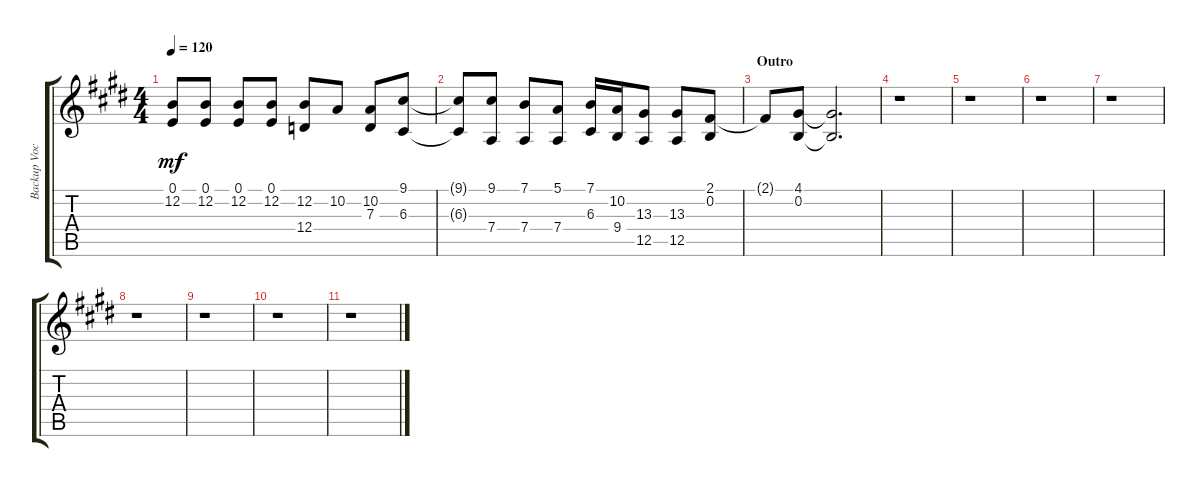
\track ("Backup Vocals" "Backup Voc") {instrument voiceoohs}
\staff {score tabs}
\tuning (E4 B3 G3 D3 A2 E2) {hide}
\ts (4 4)
\tempo 120
\clef g2
\ks c#minor
(0.1 12.2).8{dy mf} (0.1 12.2).8 (0.1 12.2).8 (0.1 12.2).8 (12.2 12.4).8 10.2.8 (10.2 7.3).8 (9.1 6.3).8 |
(9.1{t} 6.3{t}).8 (9.1 7.4).8 (7.1 7.4).8 (5.1 7.4).8 (7.1 6.3).16 (10.2 9.4).16 (13.3 12.5).8 (13.3 12.5).8 (2.1 0.2).8 |
\section ("" "Outro")
2.1{t}.8 (4.1 0.2).8 (4.1{t} 0.2{t}).2{d} |
r.1 |
r.1 |
r.1 |
r.1 |
r.1 |
r.1 |
r.1 |
r.1
